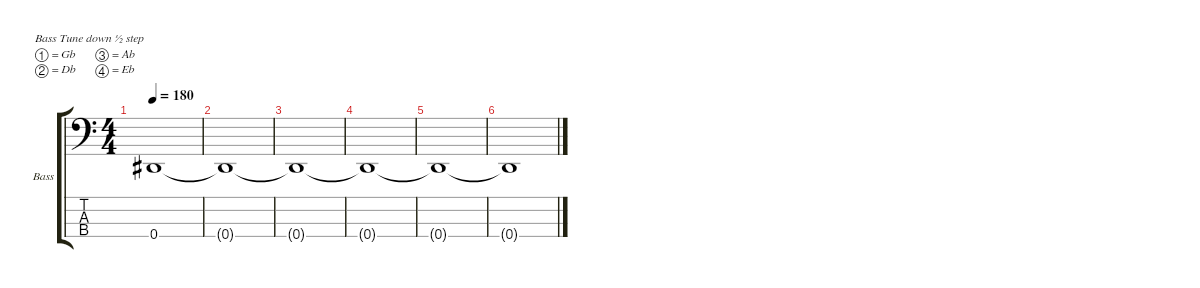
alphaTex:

\hideDynamics
\bracketExtendMode groupsimilarinstruments
\firstSystemTrackNameOrientation horizontal
\otherSystemsTrackNameOrientation horizontal
\track ("José J. Izquierdo - Bass" "Bass") {instrument electricbassfinger}
\staff {score tabs}
\tuning (Gb2 Db2 Ab1 Eb1)
\ts (4 4)
\tempo 180
\clef f4
\ks c
0.4.1{dy f} |
0.4{t}.1 |
0.4{t}.1 |
0.4{t}.1 |
0.4{t}.1 |
0.4{t}.1
